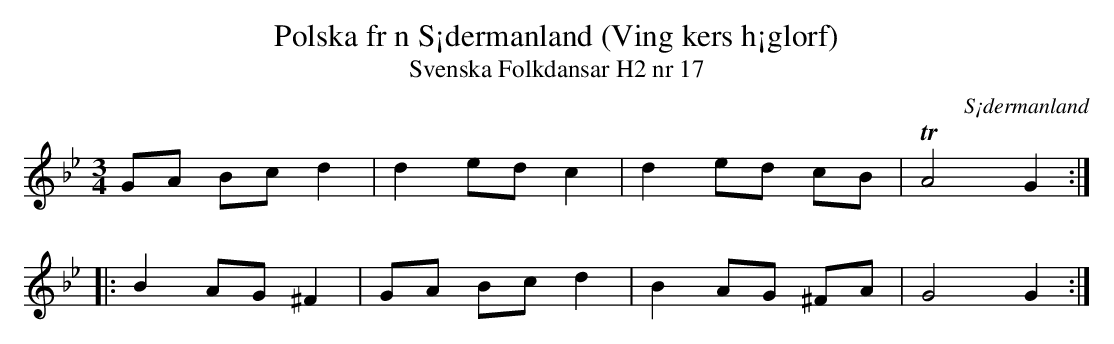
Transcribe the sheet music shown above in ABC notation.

X:1
T:Polska fr n S¡dermanland (Ving kers h¡glorf)
T:Svenska Folkdansar H2 nr 17
O:S¡dermanland
M:3/4
L:1/8
K:Gm
GA Bc d2  | d2 ed c2 | d2 ed cB  | TA4 G2 ::
B2 AG ^F2 | GA Bc d2 | B2 AG ^FA | G4 G2 :|
